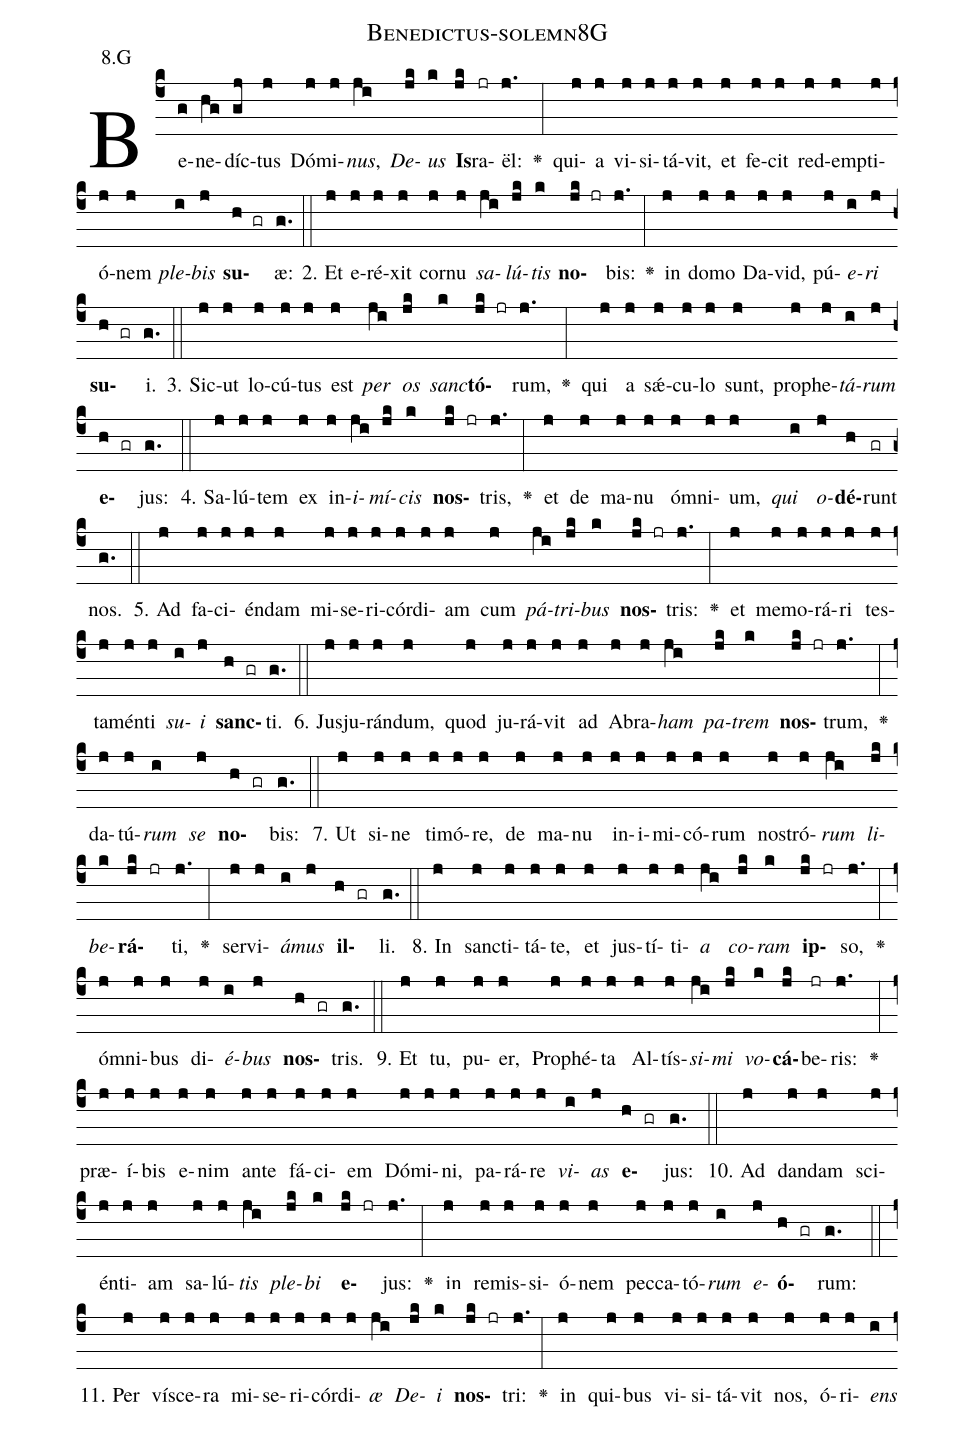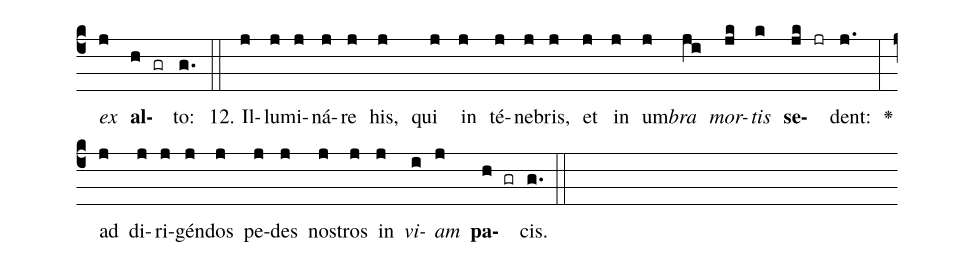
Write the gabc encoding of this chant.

name: Benedictus-solemn8G;
annotation: 8.G;
%%
(c4)Be(g)ne(hg)díc(gj)tus(j) Dó(j)mi(j)<i>nus</i>,(ji) <i>De</i>(jk)<i>us</i>(k) <b>Is</b>(jk)ra(jr)ël:(j.) <v>\greheightstar</v>(:) qui(j)a(j) vi(j)si(j)tá(j)vit,(j) et(j) fe(j)cit(j) red(j)emp(j)ti(j)ó(j)nem(j) <i>ple</i>(i)<i>bis</i>(j) <b>su</b>(h gr)æ:(g.) (::)
2. Et(j) e(j)ré(j)xit(j) cor(j)nu(j) <i>sa</i>(ji)<i>lú</i>(jk)<i>tis</i>(k) <b>no</b>(jk jr)bis:(j.) <v>\greheightstar</v>(:) in(j) do(j)mo(j) Da(j)vid,(j) pú(j)<i>e</i>(i)<i>ri</i>(j) <b>su</b>(h gr)i.(g.) (::)
3. Sic(j)ut(j) lo(j)cú(j)tus(j) est(j) <i>per</i>(ji) <i>os</i>(jk) <i>sanc</i>(k)<b>tó</b>(jk jr)rum,(j.) <v>\greheightstar</v>(:) qui(j) a(j) sǽ(j)cu(j)lo(j) sunt,(j) pro(j)phe(j)<i>tá</i>(i)<i>rum</i>(j) <b>e</b>(h gr)jus:(g.) (::)
4. Sa(j)lú(j)tem(j) ex(j) in(j)<i>i</i>(ji)<i>mí</i>(jk)<i>cis</i>(k) <b>nos</b>(jk jr)tris,(j.) <v>\greheightstar</v>(:) et(j) de(j) ma(j)nu(j) óm(j)ni(j)um,(j) <i>qui</i>(i) <i>o</i>(j)<b>dé</b>(h)runt(gr) nos.(g.) (::)
5. Ad(j) fa(j)ci(j)én(j)dam(j) mi(j)se(j)ri(j)cór(j)di(j)am(j) cum(j) <i>pá</i>(ji)<i>tri</i>(jk)<i>bus</i>(k) <b>nos</b>(jk jr)tris:(j.) <v>\greheightstar</v>(:) et(j) me(j)mo(j)rá(j)ri(j) tes(j)ta(j)mén(j)ti(j) <i>su</i>(i)<i>i</i>(j) <b>sanc</b>(h gr)ti.(g.) (::)
6. Ju(j)sju(j)rán(j)dum,(j) quod(j) ju(j)rá(j)vit(j) ad(j) A(j)bra(j)<i>ham</i>(ji) <i>pa</i>(jk)<i>trem</i>(k) <b>nos</b>(jk jr)trum,(j.) <v>\greheightstar</v>(:) da(j)tú(j)<i>rum</i>(i) <i>se</i>(j) <b>no</b>(h gr)bis:(g.) (::)
7. Ut(j) si(j)ne(j) ti(j)mó(j)re,(j) de(j) ma(j)nu(j) in(j)i(j)mi(j)có(j)rum(j) nos(j)tró(j)<i>rum</i>(ji) <i>li</i>(jk)<i>be</i>(k)<b>rá</b>(jk jr)ti,(j.) <v>\greheightstar</v>(:) ser(j)vi(j)<i>á</i>(i)<i>mus</i>(j) <b>il</b>(h gr)li.(g.) (::)
8. In(j) sanc(j)ti(j)tá(j)te,(j) et(j) jus(j)tí(j)ti(j)<i>a</i>(ji) <i>co</i>(jk)<i>ram</i>(k) <b>ip</b>(jk jr)so,(j.) <v>\greheightstar</v>(:) óm(j)ni(j)bus(j) di(j)<i>é</i>(i)<i>bus</i>(j) <b>nos</b>(h gr)tris.(g.) (::)
9. Et(j) tu,(j) pu(j)er,(j) Pro(j)phé(j)ta(j) Al(j)tís(j)<i>si</i>(ji)<i>mi</i>(jk) <i>vo</i>(k)<b>cá</b>(jk)be(jr)ris:(j.) <v>\greheightstar</v>(:) præ(j)í(j)bis(j) e(j)nim(j) an(j)te(j) fá(j)ci(j)em(j) Dó(j)mi(j)ni,(j) pa(j)rá(j)re(j) <i>vi</i>(i)<i>as</i>(j) <b>e</b>(h gr)jus:(g.) (::)
10. Ad(j) dan(j)dam(j) sci(j)én(j)ti(j)am(j) sa(j)lú(j)<i>tis</i>(ji) <i>ple</i>(jk)<i>bi</i>(k) <b>e</b>(jk jr)jus:(j.) <v>\greheightstar</v>(:) in(j) re(j)mis(j)si(j)ó(j)nem(j) pec(j)ca(j)tó(j)<i>rum</i>(i) <i>e</i>(j)<b>ó</b>(h gr)rum:(g.) (::)
11. Per(j) ví(j)sce(j)ra(j) mi(j)se(j)ri(j)cór(j)di(j)<i>æ</i>(ji) <i>De</i>(jk)<i>i</i>(k) <b>nos</b>(jk jr)tri:(j.) <v>\greheightstar</v>(:) in(j) qui(j)bus(j) vi(j)si(j)tá(j)vit(j) nos,(j) ó(j)ri(j)<i>ens</i>(i) <i>ex</i>(j) <b>al</b>(h gr)to:(g.) (::)
12. Il(j)lu(j)mi(j)ná(j)re(j) his,(j) qui(j) in(j) té(j)ne(j)bris,(j) et(j) in(j) um(j)<i>bra</i>(ji) <i>mor</i>(jk)<i>tis</i>(k) <b>se</b>(jk jr)dent:(j.) <v>\greheightstar</v>(:) ad(j) di(j)ri(j)gén(j)dos(j) pe(j)des(j) nos(j)tros(j) in(j) <i>vi</i>(i)<i>am</i>(j) <b>pa</b>(h gr)cis.(g.) (::)
